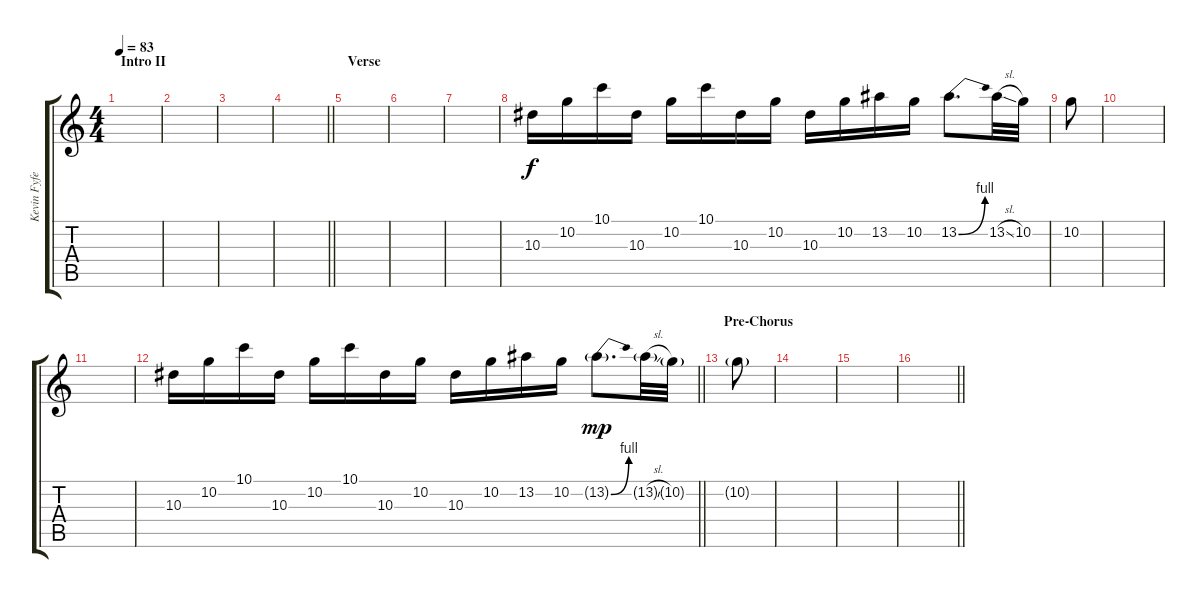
\track ("Kevin Fyfe Lead" "Kevin Fyfe") {instrument distortionguitar}
\staff {score tabs}
\tuning (D4 A3 F3 C3 G2 C2) {hide}
\ts (4 4)
\section ("" "Intro II")
\tempo 83
\clef g2
\ks c
|
|
|
\barLineRight lightlight
|
\section ("" "Verse")
|
|
|
10.3.16 10.2.16 10.1.16 10.3.16 10.2.16 10.1.16 10.3.16 10.2.16 10.3.16 10.2.16 13.2.16 10.2.16 13.2{be (bend 0 0 60 4)}.8{d} 13.2{sl}.32 10.2.32 |
10.2.8 |
|
|
\barLineRight lightlight
10.3.16 10.2.16 10.1.16 10.3.16 10.2.16 10.1.16 10.3.16 10.2.16 10.3.16 10.2.16 13.2.16 10.2.16 13.2{be (bend 0 0 60 4) g}.8{d dy mp} 13.2{sl g}.32 10.2{g}.32 |
\section ("" "Pre-Chorus")
10.2{g}.8 |
|
|
\barLineRight lightlight
